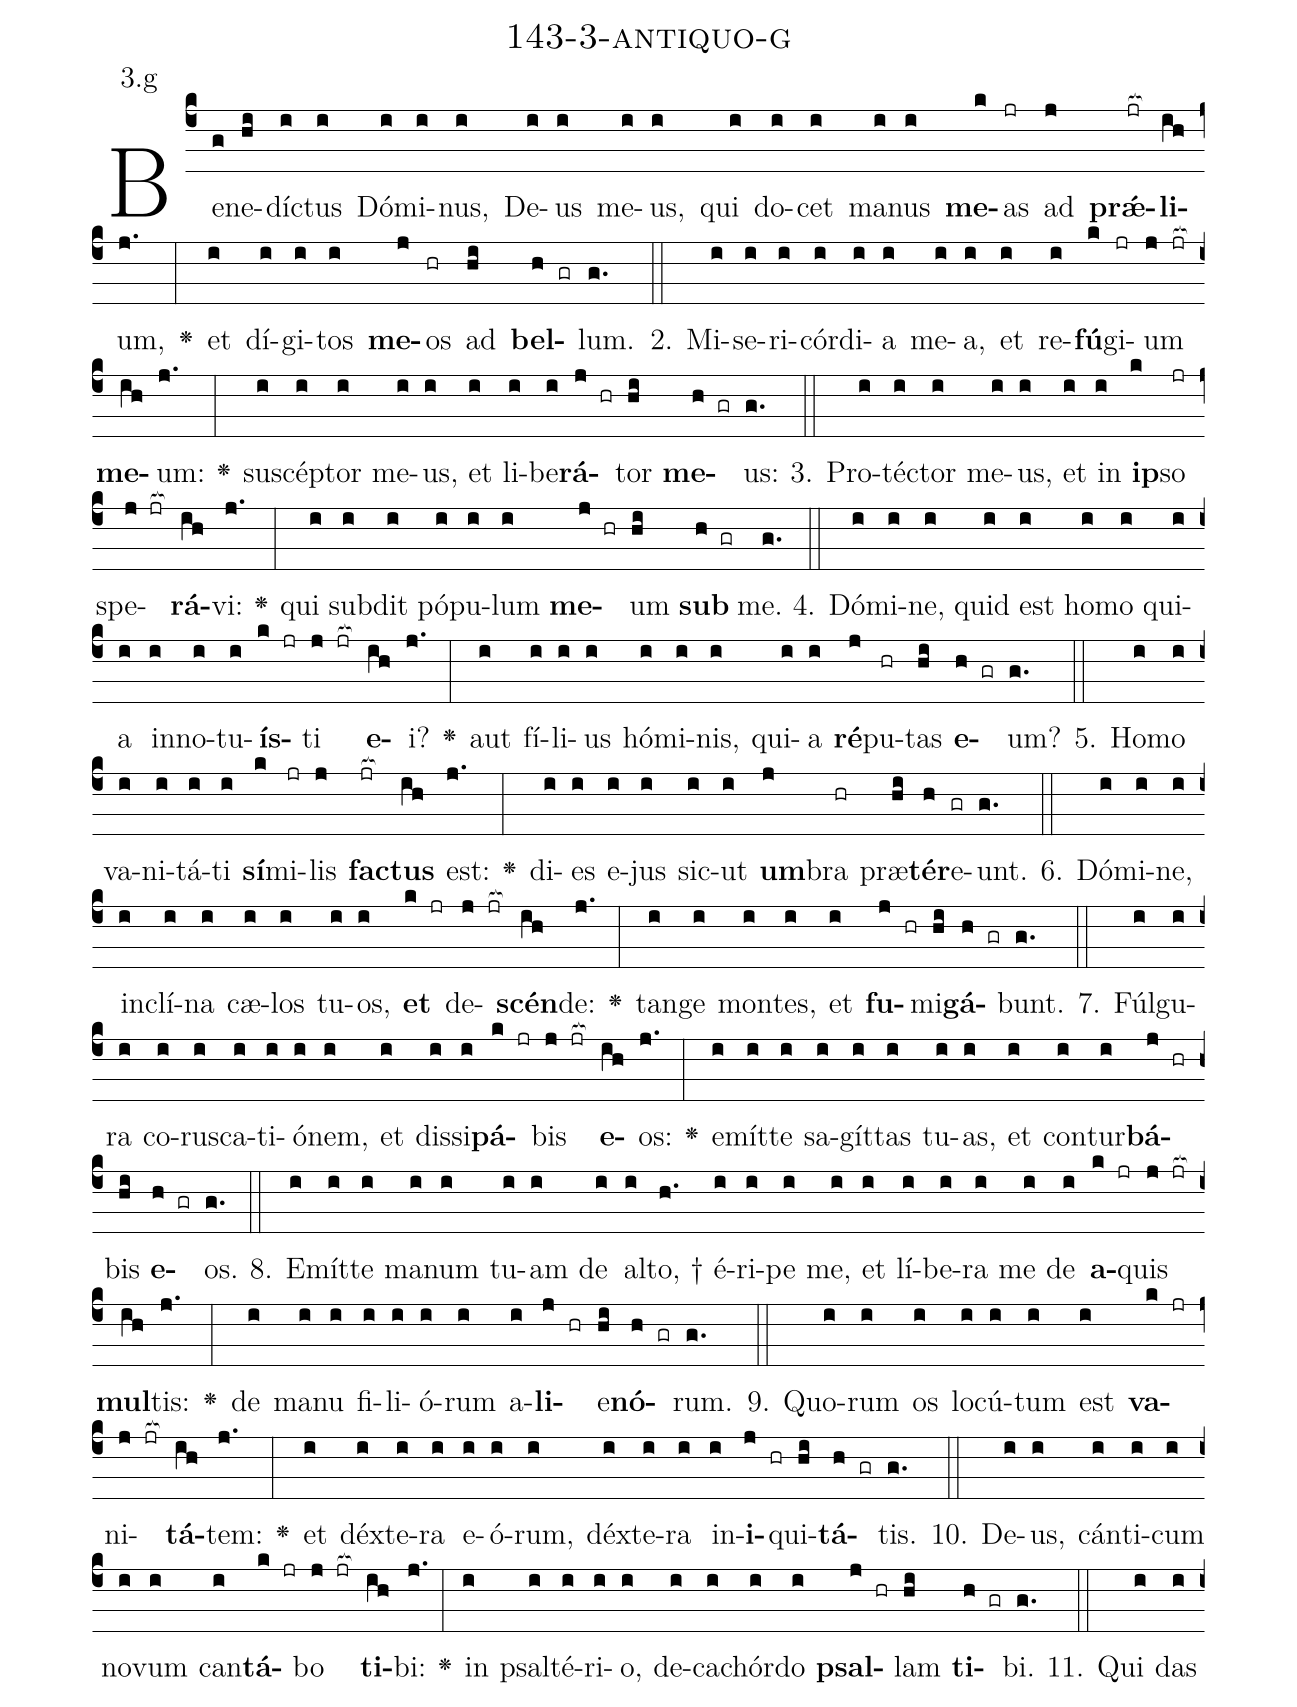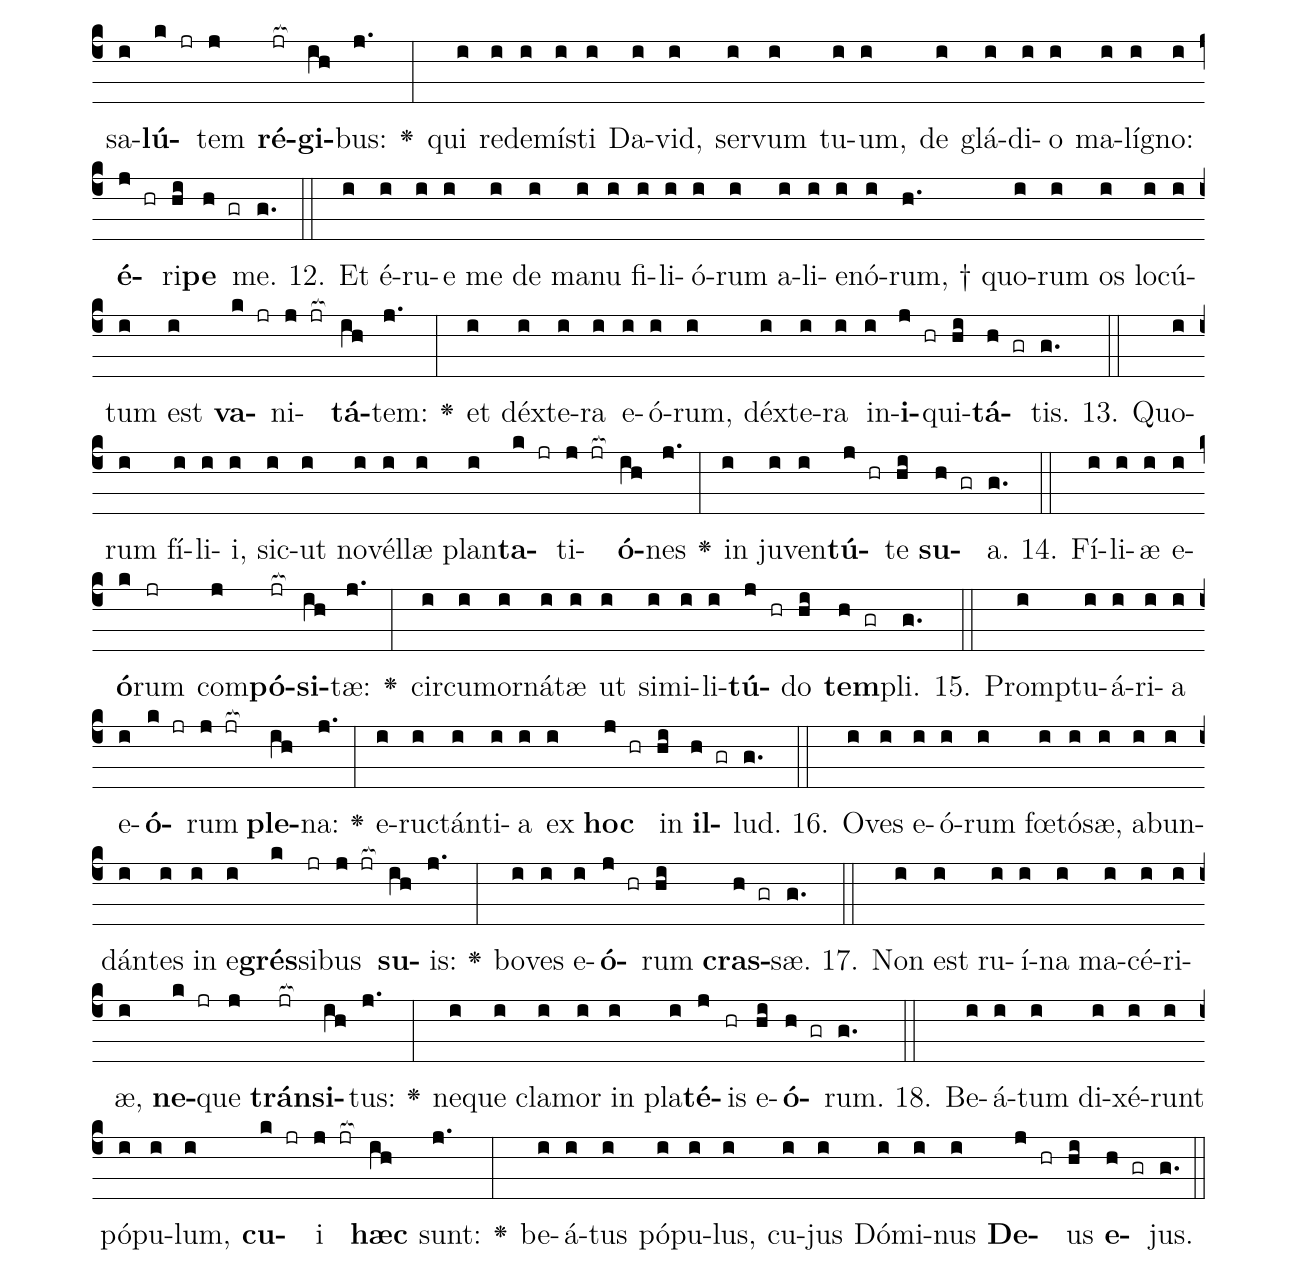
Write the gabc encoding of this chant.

name: 143-3-antiquo-g;
annotation: 3.g;
%%
(c4)Be(g)ne(hi)díc(i)tus(i) Dó(i)mi(i)nus,(i) De(i)us(i) me(i)us,(i) qui(i) do(i)cet(i) ma(i)nus(i) <b>me</b>(k)as(jr) ad(j) <b>prǽ</b>(jr[ocb:1{])<b>li</b>(ih[ocb:0}])um,(j.) <v>\greheightstar</v>(:) et(i) dí(i)gi(i)tos(i) <b>me</b>(j)os(hr) ad(hi) <b>bel</b>(h gr)lum.(g.) (::)
2. Mi(i)se(i)ri(i)cór(i)di(i)a(i) me(i)a,(i) et(i) re(i)<b>fú</b>(k)gi(jr)um(j jr[ocb:1{]) <b>me</b>(ih[ocb:0}])um:(j.) <v>\greheightstar</v>(:) su(i)scép(i)tor(i) me(i)us,(i) et(i) li(i)be(i)<b>rá</b>(j hr)tor(hi) <b>me</b>(h gr)us:(g.) (::)
3. Pro(i)téc(i)tor(i) me(i)us,(i) et(i) in(i) <b>ip</b>(k)so(jr) spe(j jr[ocb:1{])<b>rá</b>(ih[ocb:0}])vi:(j.) <v>\greheightstar</v>(:) qui(i) sub(i)dit(i) pó(i)pu(i)lum(i) <b>me</b>(j hr)um(hi) <b>sub</b>(h gr) me.(g.) (::)
4. Dó(i)mi(i)ne,(i) quid(i) est(i) ho(i)mo(i) qui(i)a(i) in(i)no(i)tu(i)<b>ís</b>(k jr)ti(j jr[ocb:1{]) <b>e</b>(ih[ocb:0}])i?(j.) <v>\greheightstar</v>(:) aut(i) fí(i)li(i)us(i) hó(i)mi(i)nis,(i) qui(i)a(i) <b>ré</b>(j)pu(hr)tas(hi) <b>e</b>(h gr)um?(g.) (::)
5. Ho(i)mo(i) va(i)ni(i)tá(i)ti(i) <b>sí</b>(k)mi(jr)lis(j) <b>fac</b>(jr[ocb:1{])<b>tus</b>(ih[ocb:0}]) est:(j.) <v>\greheightstar</v>(:) di(i)es(i) e(i)jus(i) sic(i)ut(i) <b>um</b>(j)bra(hr) præ(hi)<b>tér</b>(h)e(gr)unt.(g.) (::)
6. Dó(i)mi(i)ne,(i) in(i)clí(i)na(i) cæ(i)los(i) tu(i)os,(i) <b>et</b>(k jr) de(j jr[ocb:1{])<b>scén</b>(ih[ocb:0}])de:(j.) <v>\greheightstar</v>(:) tan(i)ge(i) mon(i)tes,(i) et(i) <b>fu</b>(j hr)mi(hi)<b>gá</b>(h gr)bunt.(g.) (::)
7. Fúl(i)gu(i)ra(i) co(i)rus(i)ca(i)ti(i)ó(i)nem,(i) et(i) dis(i)si(i)<b>pá</b>(k jr)bis(j jr[ocb:1{]) <b>e</b>(ih[ocb:0}])os:(j.) <v>\greheightstar</v>(:) e(i)mít(i)te(i) sa(i)gít(i)tas(i) tu(i)as,(i) et(i) con(i)tur(i)<b>bá</b>(j hr)bis(hi) <b>e</b>(h gr)os.(g.) (::)
8. E(i)mít(i)te(i) ma(i)num(i) tu(i)am(i) de(i) al(i)to, †(h.) é(i)ri(i)pe(i) me,(i) et(i) lí(i)be(i)ra(i) me(i) de(i) <b>a</b>(k jr)quis(j jr[ocb:1{]) <b>mul</b>(ih[ocb:0}])tis:(j.) <v>\greheightstar</v>(:) de(i) ma(i)nu(i) fi(i)li(i)ó(i)rum(i) a(i)<b>li</b>(j hr)e(hi)<b>nó</b>(h gr)rum.(g.) (::)
9. Quo(i)rum(i) os(i) lo(i)cú(i)tum(i) est(i) <b>va</b>(k jr)ni(j jr[ocb:1{])<b>tá</b>(ih[ocb:0}])tem:(j.) <v>\greheightstar</v>(:) et(i) déx(i)te(i)ra(i) e(i)ó(i)rum,(i) déx(i)te(i)ra(i) in(i)<b>i</b>(j hr)qui(hi)<b>tá</b>(h gr)tis.(g.) (::)
10. De(i)us,(i) cán(i)ti(i)cum(i) no(i)vum(i) can(i)<b>tá</b>(k jr)bo(j jr[ocb:1{]) <b>ti</b>(ih[ocb:0}])bi:(j.) <v>\greheightstar</v>(:) in(i) psal(i)té(i)ri(i)o,(i) de(i)ca(i)chór(i)do(i) <b>psal</b>(j hr)lam(hi) <b>ti</b>(h gr)bi.(g.) (::)
11. Qui(i) das(i) sa(i)<b>lú</b>(k jr)tem(j) <b>ré</b>(jr[ocb:1{])<b>gi</b>(ih[ocb:0}])bus:(j.) <v>\greheightstar</v>(:) qui(i) red(i)e(i)mís(i)ti(i) Da(i)vid,(i) ser(i)vum(i) tu(i)um,(i) de(i) glá(i)di(i)o(i) ma(i)lí(i)gno:(i) <b>é</b>(j hr)ri(hi)<b>pe</b>(h gr) me.(g.) (::)
12. Et(i) é(i)ru(i)e(i) me(i) de(i) ma(i)nu(i) fi(i)li(i)ó(i)rum(i) a(i)li(i)e(i)nó(i)rum, †(h.) quo(i)rum(i) os(i) lo(i)cú(i)tum(i) est(i) <b>va</b>(k jr)ni(j jr[ocb:1{])<b>tá</b>(ih[ocb:0}])tem:(j.) <v>\greheightstar</v>(:) et(i) déx(i)te(i)ra(i) e(i)ó(i)rum,(i) déx(i)te(i)ra(i) in(i)<b>i</b>(j hr)qui(hi)<b>tá</b>(h gr)tis.(g.) (::)
13. Quo(i)rum(i) fí(i)li(i)i,(i) sic(i)ut(i) no(i)vél(i)læ(i) plan(i)<b>ta</b>(k jr)ti(j jr[ocb:1{])<b>ó</b>(ih[ocb:0}])nes(j.) <v>\greheightstar</v>(:) in(i) ju(i)ven(i)<b>tú</b>(j hr)te(hi) <b>su</b>(h gr)a.(g.) (::)
14. Fí(i)li(i)æ(i) e(i)<b>ó</b>(k)rum(jr) com(j)<b>pó</b>(jr[ocb:1{])<b>si</b>(ih[ocb:0}])tæ:(j.) <v>\greheightstar</v>(:) cir(i)cum(i)or(i)ná(i)tæ(i) ut(i) si(i)mi(i)li(i)<b>tú</b>(j hr)do(hi) <b>tem</b>(h gr)pli.(g.) (::)
15. Promp(i)tu(i)á(i)ri(i)a(i) e(i)<b>ó</b>(k jr)rum(j jr[ocb:1{]) <b>ple</b>(ih[ocb:0}])na:(j.) <v>\greheightstar</v>(:) e(i)ruc(i)tán(i)ti(i)a(i) ex(i) <b>hoc</b>(j hr) in(hi) <b>il</b>(h gr)lud.(g.) (::)
16. O(i)ves(i) e(i)ó(i)rum(i) fœ(i)tó(i)sæ,(i) ab(i)un(i)dán(i)tes(i) in(i) e(i)<b>grés</b>(k)si(jr)bus(j jr[ocb:1{]) <b>su</b>(ih[ocb:0}])is:(j.) <v>\greheightstar</v>(:) bo(i)ves(i) e(i)<b>ó</b>(j hr)rum(hi) <b>cras</b>(h gr)sæ.(g.) (::)
17. Non(i) est(i) ru(i)í(i)na(i) ma(i)cé(i)ri(i)æ,(i) <b>ne</b>(k jr)que(j) <b>tráns</b>(jr[ocb:1{])<b>i</b>(ih[ocb:0}])tus:(j.) <v>\greheightstar</v>(:) ne(i)que(i) cla(i)mor(i) in(i) pla(i)<b>té</b>(j)is(hr) e(hi)<b>ó</b>(h gr)rum.(g.) (::)
18. Be(i)á(i)tum(i) di(i)xé(i)runt(i) pó(i)pu(i)lum,(i) <b>cu</b>(k jr)i(j jr[ocb:1{]) <b>hæc</b>(ih[ocb:0}]) sunt:(j.) <v>\greheightstar</v>(:) be(i)á(i)tus(i) pó(i)pu(i)lus,(i) cu(i)jus(i) Dó(i)mi(i)nus(i) <b>De</b>(j hr)us(hi) <b>e</b>(h gr)jus.(g.) (::)
